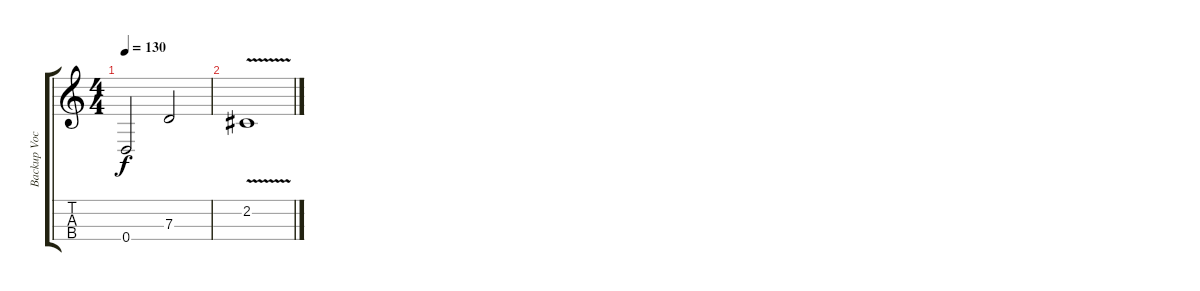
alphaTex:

\track ("Backup Vocals" "Backup Voc") {instrument lead2sawtooth}
\staff {score tabs}
\tuning (E4 B3 G3 D3) {hide}
\ts (4 4)
\tempo 130
\clef g2
\ks c
0.4.2{dy f} 7.3.2 |
2.2{v}.1
